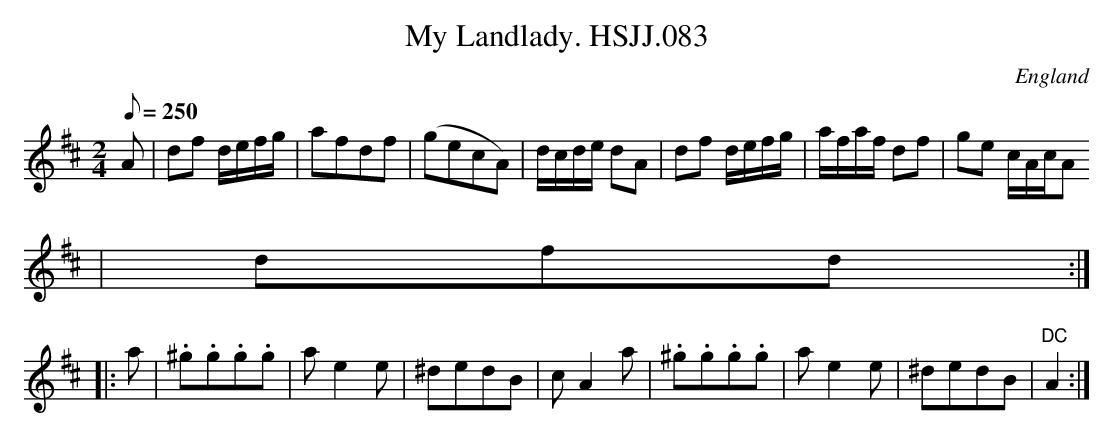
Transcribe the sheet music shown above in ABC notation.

X:1
T:My Landlady. HSJJ.083
M:2/4
L:1/8
Q:250
O:England
K:D
A|df d/e/f/g/|afdf|(gecA)|d/c/d/e/ dA|df d/e/f/g/|a/f/a/f/ df|ge c/A/c/A
/|dfd:|
|:a|.^g.g.g.g|ae2e|^dedB|cA2a|.^g.g.g.g|ae2e|^dedB|"DC"A2:|]
